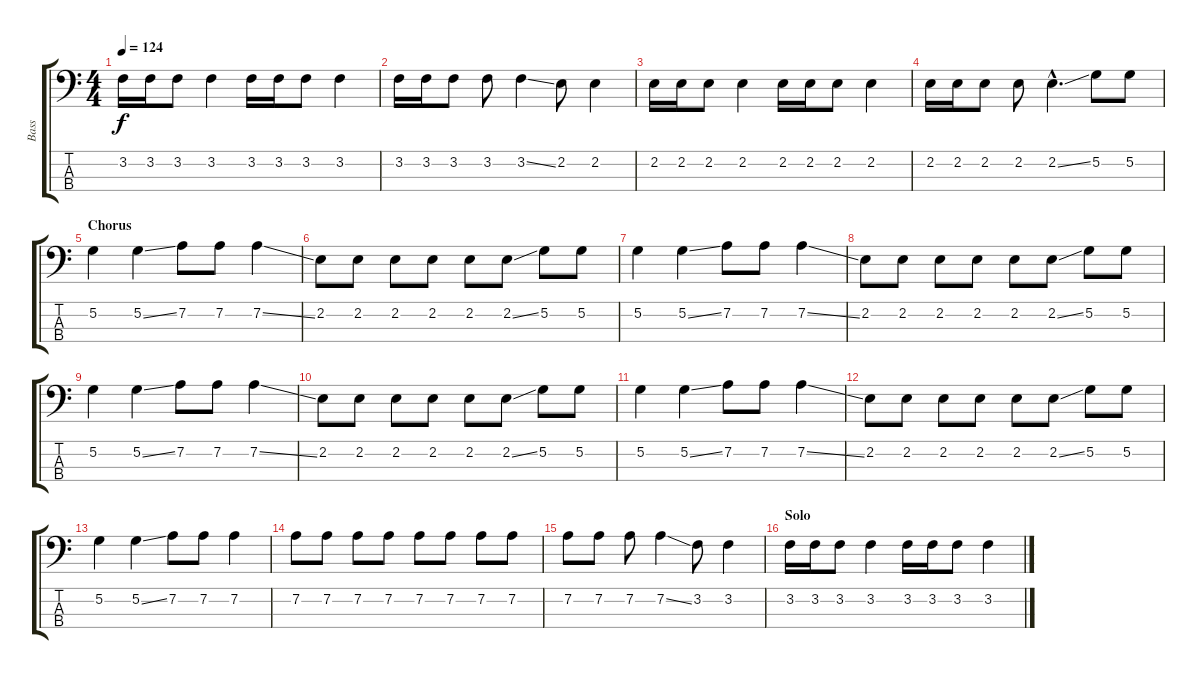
\track ("Bass" "Bass") {instrument electricbassfinger}
\staff {score tabs}
\tuning (G2 D2 A1 E1) {hide}
\ts (4 4)
\tempo 124
\clef f4
\ks c
3.2.16{dy f} 3.2.16 3.2.8 3.2.4 3.2.16 3.2.16 3.2.8 3.2.4 |
3.2.16 3.2.16 3.2.8 3.2.8 3.2{ss}.4 2.2.8 2.2.4 |
2.2.16 2.2.16 2.2.8 2.2.4 2.2.16 2.2.16 2.2.8 2.2.4 |
2.2.16 2.2.16 2.2.8 2.2.8 2.2{ss hac}.4{d} 5.2.8 5.2.8 |
\section ("" "Chorus")
5.2.4 5.2{ss}.4 7.2.8 7.2.8 7.2{ss}.4 |
2.2.8 2.2.8 2.2.8 2.2.8 2.2.8 2.2{ss}.8 5.2.8 5.2.8 |
5.2.4 5.2{ss}.4 7.2.8 7.2.8 7.2{ss}.4 |
2.2.8 2.2.8 2.2.8 2.2.8 2.2.8 2.2{ss}.8 5.2.8 5.2.8 |
5.2.4 5.2{ss}.4 7.2.8 7.2.8 7.2{ss}.4 |
2.2.8 2.2.8 2.2.8 2.2.8 2.2.8 2.2{ss}.8 5.2.8 5.2.8 |
5.2.4 5.2{ss}.4 7.2.8 7.2.8 7.2{ss}.4 |
2.2.8 2.2.8 2.2.8 2.2.8 2.2.8 2.2{ss}.8 5.2.8 5.2.8 |
5.2.4 5.2{ss}.4 7.2.8 7.2.8 7.2.4 |
7.2.8 7.2.8 7.2.8 7.2.8 7.2.8 7.2.8 7.2.8 7.2.8 |
7.2.8 7.2.8 7.2.8 7.2{ss}.4 3.2.8 3.2.4 |
\section ("" "Solo")
3.2.16 3.2.16 3.2.8 3.2.4 3.2.16 3.2.16 3.2.8 3.2.4
